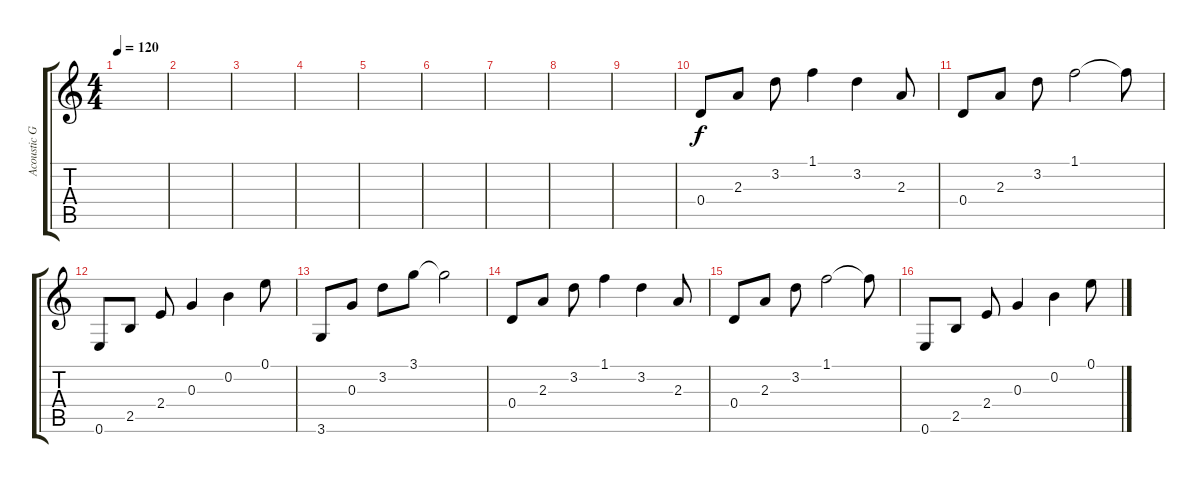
\track ("Acoustic Guiitar" "Acoustic G") {instrument acousticguitarsteel}
\staff {score tabs}
\tuning (E4 B3 G3 D3 A2 E2) {hide}
\ts (4 4)
\tempo 120
\clef g2
\ks c
|
|
|
|
|
|
|
|
|
0.4.8 2.3.8 3.2.8 1.1.4 3.2.4 2.3.8 |
0.4.8 2.3.8 3.2.8 1.1.2 1.1{t}.8 |
0.6.8 2.5.8 2.4.8 0.3.4 0.2.4 0.1.8 |
3.6.8 0.3.8 3.2.8 3.1.8 3.1{t}.2 |
0.4.8 2.3.8 3.2.8 1.1.4 3.2.4 2.3.8 |
0.4.8 2.3.8 3.2.8 1.1.2 1.1{t}.8 |
0.6.8 2.5.8 2.4.8 0.3.4 0.2.4 0.1.8
